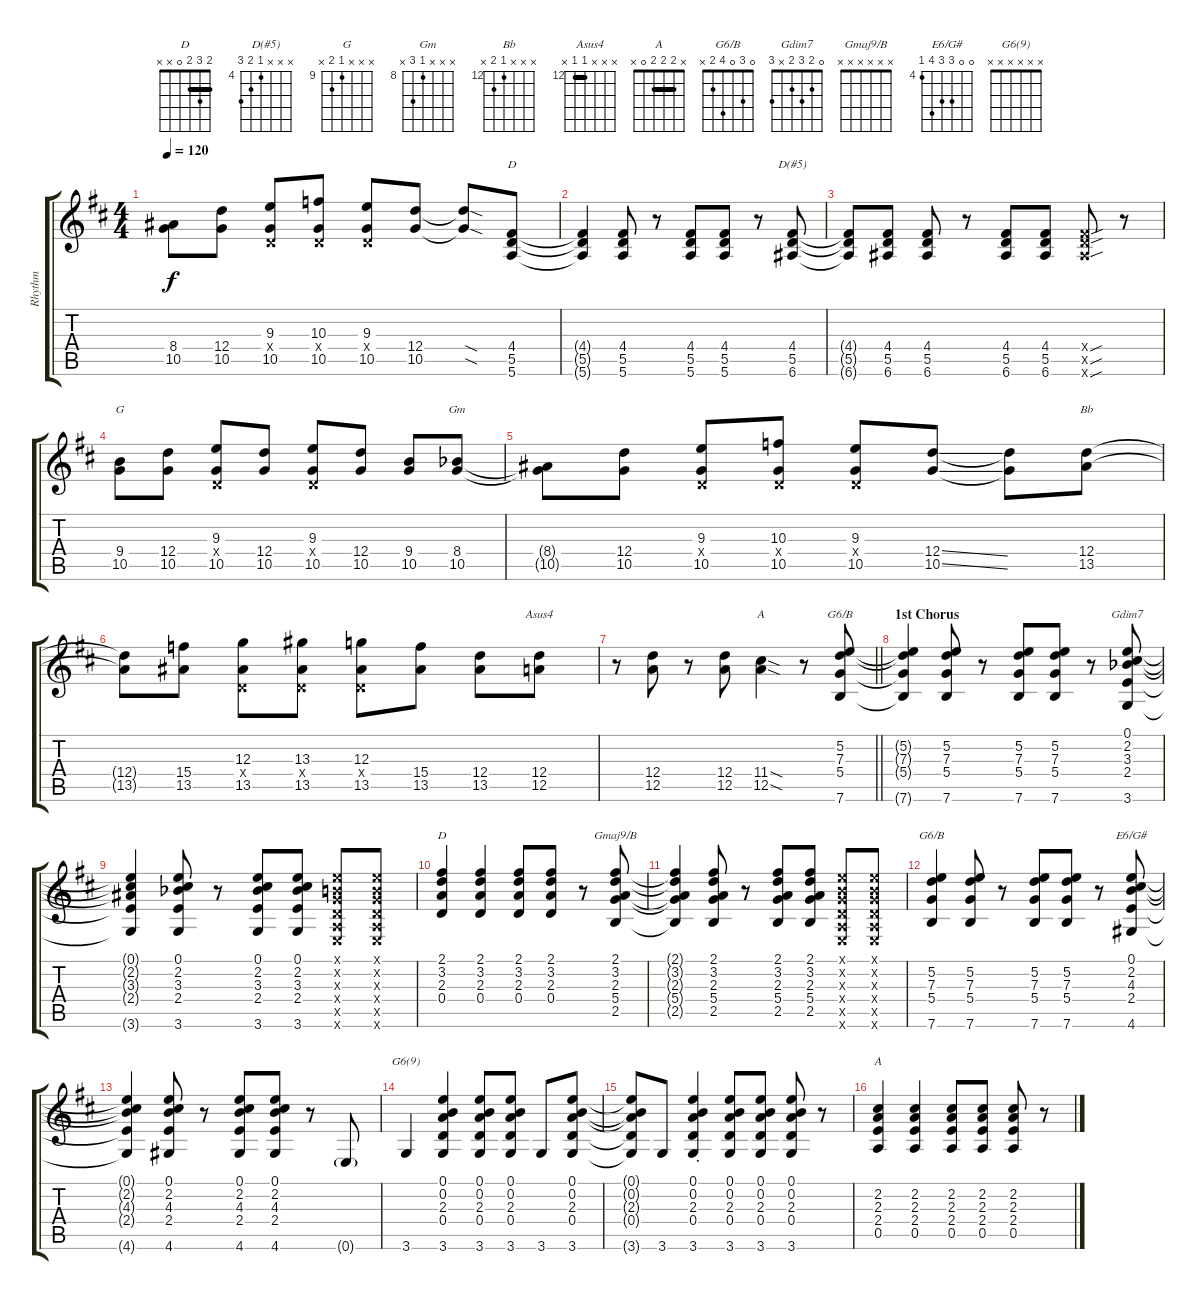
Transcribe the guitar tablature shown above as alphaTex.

\track ("Rhythm" "Rhythm") {instrument overdrivenguitar}
\staff {score tabs}
\tuning (E4 B3 G3 D3 A2 E2) {hide}
\chord ("D" x x x 4 5 5)
\chord ("D(#5)" x x x 4 5 6) {firstfret 4}
\chord ("G" x x x 9 10 x) {firstfret 9}
\chord ("Gm" x x x 8 10 x) {firstfret 8}
\chord ("Bb" x x x 12 13 x) {firstfret 12}
\chord ("Asus4" x x x 12 12 x) {firstfret 12 barre 12}
\chord ("A" x x x 11 12 x) {firstfret 11}
\chord ("G6/B" 0 3 4 5 2 x)
\chord ("Gdim7" 0 2 3 2 x 3)
\chord ("D" 2 3 2 0 x x) {barre 2}
\chord ("Gmaj9/B" x x x x x x)
\chord ("G6/B" 0 3 0 4 2 x)
\chord ("E6/G#" 0 0 6 6 7 4) {firstfret 4}
\chord ("G6(9)" x x x x x x)
\chord ("A" x 2 2 2 0 x) {barre 2}
\ts (4 4)
\tempo 120
\clef g2
\ks d
(8.4{t} 10.5{t}).8{dy f} (12.4 10.5).8 (9.3 0.4{x} 10.5).8 (10.3 0.4{x} 10.5).8 (9.3 0.4{x} 10.5).8 (12.4 10.5).8 (12.4{sod t} 10.5{sod t}).8 (4.4 5.5 5.6).8{ch "D"} |
(4.4{t} 5.5{t} 5.6{t}).4 (4.4 5.5 5.6).8 r.8 (4.4 5.5 5.6).8 (4.4 5.5 5.6).8 r.8 (4.4 5.5 6.6).8{ch "D(#5)"} |
(4.4{t} 5.5{t} 6.6{t}).8 (4.4 5.5 6.6).8 (4.4 5.5 6.6).8 r.8 (4.4 5.5 6.6).8 (4.4 5.5 6.6).8 (4.4{sou x} 5.5{sou x} 6.6{sou x}).8 r.8 |
(9.4 10.5).8{ch "G"} (12.4 10.5).8 (9.3 0.4{x} 10.5).8 (12.4 10.5).8 (9.3 0.4{x} 10.5).8 (12.4 10.5).8 (9.4 10.5).8 (8.4{acc b} 10.5).8{ch "Gm"} |
(8.4{t} 10.5{t}).8 (12.4 10.5).8 (9.3 0.4{x} 10.5).8 (10.3 0.4{x} 10.5).8 (9.3 0.4{x} 10.5).8 (12.4{ss} 10.5{ss}).8 (12.4{t} 10.5{t}).8 (12.4 13.5).8{ch "Bb"} |
(12.4{t} 13.5{t}).8 (15.4 13.5).8 (12.3 0.4{x} 13.5).8 (13.3 0.4{x} 13.5).8 (12.3 0.4{x} 13.5).8 (15.4 13.5).8 (12.4 13.5).8 (12.4 12.5).8{ch "Asus4"} |
\barLineRight lightlight
r.8 (12.4 12.5).8 r.8 (12.4 12.5).8 (11.4{sod} 12.5{sod}).4{ch "A"} r.8 (5.2 7.3 5.4 7.6).8{ch "G6/B"} |
\section ("" "1st Chorus")
(5.2{t} 7.3{t} 5.4{t} 7.6{t}).4 (5.2 7.3 5.4 7.6).8 r.8 (5.2 7.3 5.4 7.6).8 (5.2 7.3 5.4 7.6).8 r.8 (0.1 2.2 3.3{acc b} 2.4 3.6).8{ch "Gdim7"} |
(0.1{t} 2.2{t} 3.3{t} 2.4{t} 3.6{t}).4 (0.1 2.2 3.3{acc b} 2.4 3.6).8 r.8 (0.1 2.2 3.3{acc b} 2.4 3.6).8 (0.1 2.2 3.3{acc b} 2.4 3.6).8 (0.1{x} 0.2{x} 0.3{x} 0.4{x} 0.5{x} 0.6{x}).8 (0.1{x} 0.2{x} 0.3{x} 0.4{x} 0.5{x} 0.6{x}).8 |
(2.1 3.2 2.3 0.4).4{ch "D"} (2.1 3.2 2.3 0.4).4 (2.1 3.2 2.3 0.4).8 (2.1 3.2 2.3 0.4).8 r.8 (2.1 3.2 2.3 5.4 2.5).8{ch "Gmaj9/B"} |
(2.1{t} 3.2{t} 2.3{t} 5.4{t} 2.5{t}).4 (2.1 3.2 2.3 5.4 2.5).8 r.8 (2.1 3.2 2.3 5.4 2.5).8 (2.1 3.2 2.3 5.4 2.5).8 (0.1{x} 0.2{x} 0.3{x} 0.4{x} 0.5{x} 0.6{x}).8 (0.1{x} 0.2{x} 0.3{x} 0.4{x} 0.5{x} 0.6{x}).8 |
(5.2 7.3 5.4 7.6).4{ch "G6/B"} (5.2 7.3 5.4 7.6).8 r.8 (5.2 7.3 5.4 7.6).8 (5.2 7.3 5.4 7.6).8 r.8 (0.1 2.2 4.3 2.4 4.6).8{ch "E6/G#"} |
(0.1{t} 2.2{t} 4.3{t} 2.4{t} 4.6{t}).4 (0.1 2.2 4.3 2.4 4.6).8 r.8 (0.1 2.2 4.3 2.4 4.6).8 (0.1 2.2 4.3 2.4 4.6).8 r.8 0.6{g}.8 |
3.6.4{ch "G6(9)"} (0.1 0.2 2.3 0.4 3.6).4 (0.1 0.2 2.3 0.4 3.6).8 (0.1 0.2 2.3 0.4 3.6).8 3.6.8 (0.1 0.2 2.3 0.4 3.6).8 |
(0.1{t} 0.2{t} 2.3{t} 0.4{t} 3.6{t}).8 3.6.8 (0.1{st} 0.2{st} 2.3{st} 0.4{st} 3.6{st}).4 (0.1 0.2 2.3 0.4 3.6).8 (0.1 0.2 2.3 0.4 3.6).8 (0.1 0.2 2.3 0.4 3.6).8 r.8 |
(2.2 2.3 2.4 0.5).4{ch "A"} (2.2 2.3 2.4 0.5).4 (2.2 2.3 2.4 0.5).8 (2.2 2.3 2.4 0.5).8 (2.2 2.3 2.4 0.5).8 r.8
